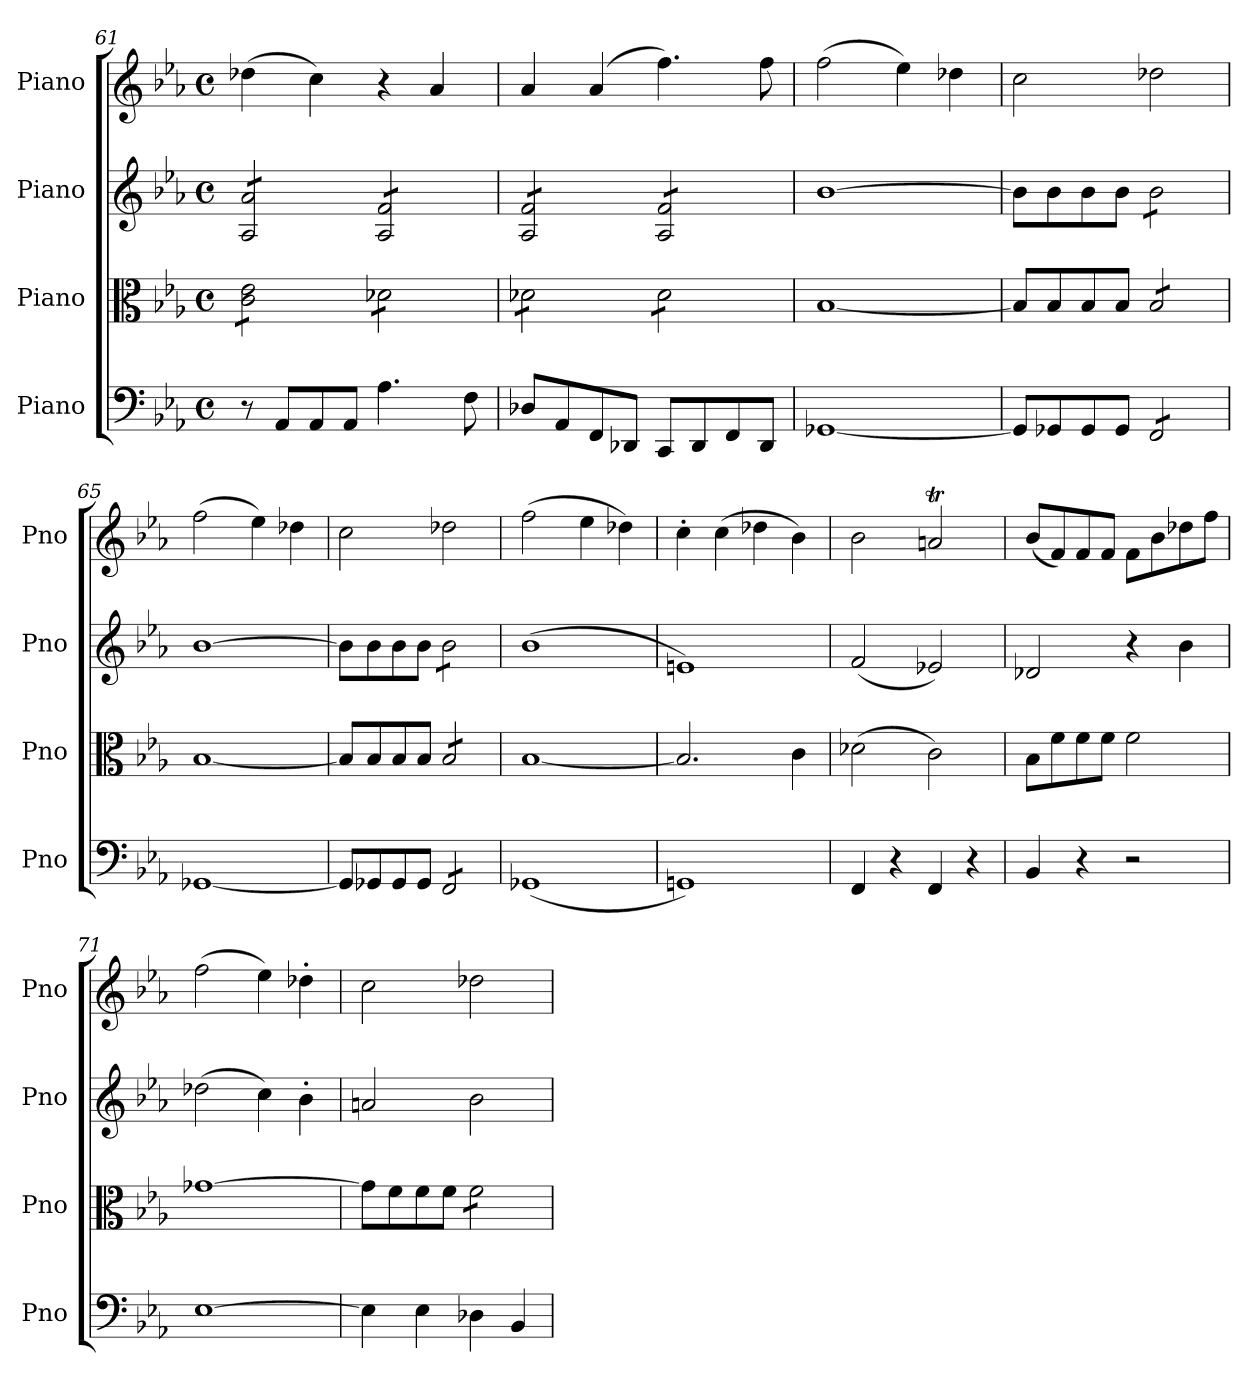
**kern	**kern	**kern	**kern
*part4	*part3	*part2	*part1
*staff4	*staff3	*staff2	*staff1
*I"Piano	*I"Piano	*I"Piano	*I"Piano
*I'Pno	*I'Pno	*I'Pno	*I'Pno
!!LO:PB:g=z
*clefF4	*clefC3	*clefG2	*clefG2
*k[b-e-a-]	*k[b-e-a-]	*k[b-e-a-]	*k[b-e-a-]
*M4/4	*M4/4	*M4/4	*M4/4
*met(c)	*met(c)	*met(c)	*met(c)
=61	=61	=61	=61
*	*tremolo	*	*
*	*	*tremolo	*
8r	8c\ 8e-\L	8A-/ 8a-/L	(4dd-X\
8AA-/L	8c\ 8e-\	8A-/ 8a-/	.
8AA-/	8c\ 8e-\	8A-/ 8a-/	4cc\)
8AA-/J	8c\ 8e-\J	8A-/ 8a-/J	.
4.A-\	8d-X\L	8A-/ 8f/L	4r
.	8d-X\	8A-/ 8f/	.
.	8d-X\	8A-/ 8f/	4a-/
8F\	8d-X\J	8A-/ 8f/J	.
=62	=62	=62	=62
8D-X/L	8d-X\L	8A-/ 8f/L	4a-/
8AA-/	8d-X\	8A-/ 8f/	.
8FF/	8d-X\	8A-/ 8f/	(4a-/
8DD-X/J	8d-X\J	8A-/ 8f/J	.
8CC/L	8d-\L	8A-/ 8f/L	4.ff\)
8DD-/	8d-\	8A-/ 8f/	.
8FF/	8d-\	8A-/ 8f/	.
8DD-/J	8d-\J	8A-/ 8f/J	8ff\
*	*	*Xtremolo	*
*	*Xtremolo	*	*
=63	=63	=63	=63
[1GG-X	[1B-	[1b-	(2ff\
.	.	.	4ee-\)
.	.	.	4dd-X\
=64	=64	=64	=64
8GG-/L]	8B-/L]	8b-\L]	2cc\
8GG-X/	8B-/	8b-\	.
8GG-/	8B-/	8b-\	.
8GG-/J	8B-/J	8b-\J	.
*tremolo	*	*	*
*	*tremolo	*	*
*	*	*tremolo	*
8FF/L	8B-/L	8b-\L	2dd-X\
8FF/	8B-/	8b-\	.
8FF/	8B-/	8b-\	.
8FF/J	8B-/J	8b-\J	.
*	*	*Xtremolo	*
*	*Xtremolo	*	*
*Xtremolo	*	*	*
=65	=65	=65	=65
[1GG-X	[1B-	[1b-	(2ff\
.	.	.	4ee-\)
.	.	.	4dd-X\
=66	=66	=66	=66
8GG-/L]	8B-/L]	8b-\L]	2cc\
8GG-X/	8B-/	8b-\	.
8GG-/	8B-/	8b-\	.
8GG-/J	8B-/J	8b-\J	.
*tremolo	*	*	*
*	*tremolo	*	*
*	*	*tremolo	*
8FF/L	8B-/L	8b-\L	2dd-X\
8FF/	8B-/	8b-\	.
8FF/	8B-/	8b-\	.
8FF/J	8B-/J	8b-\J	.
*	*	*Xtremolo	*
*	*Xtremolo	*	*
*Xtremolo	*	*	*
=67	=67	=67	=67
(1GG-X	[1B-	(>1b-	(2ff\
.	.	.	4ee-\
.	.	.	4dd-X\)
=68	=68	=68	=68
1GGn)	2.B-/]	1en)	4cc'\
.	.	.	(4cc\
.	.	.	4dd-X\
.	4c\	.	4b-\)
=69	=69	=69	=69
4FF/	(2d-X\	(2f/	2b-\
4r	.	.	.
4FF/	2c\)	2e-X/)	2ant/
4r	.	.	.
=70	=70	=70	=70
4BB-/	8B-\L	2d-X/	(8b-/L
.	8f\	.	8f/)
4r	8f\	.	8f/
.	8f\J	.	8f/J
2r	2f\	4r	8f\L
.	.	.	8b-\
.	.	4b-\	8dd-X\
.	.	.	8ff\J
!!LO:LB:g=z
=71	=71	=71	=71
[1E-	[1g-X	(2dd-X\	(2ff\
.	.	4cc\)	4ee-\)
.	.	4b-'\	4dd-X'\
=72	=72	=72	=72
4E-\]	8g-\L]	2an/	2cc\
.	8f\	.	.
4E-\	8f\	.	.
.	8f\J	.	.
*	*tremolo	*	*
4D-X\	8f\L	2b-\	2dd-X\
.	8f\	.	.
4BB-/	8f\	.	.
.	8f\J	.	.
*	*Xtremolo	*	*
=	=	=	=
*-	*-	*-	*-
